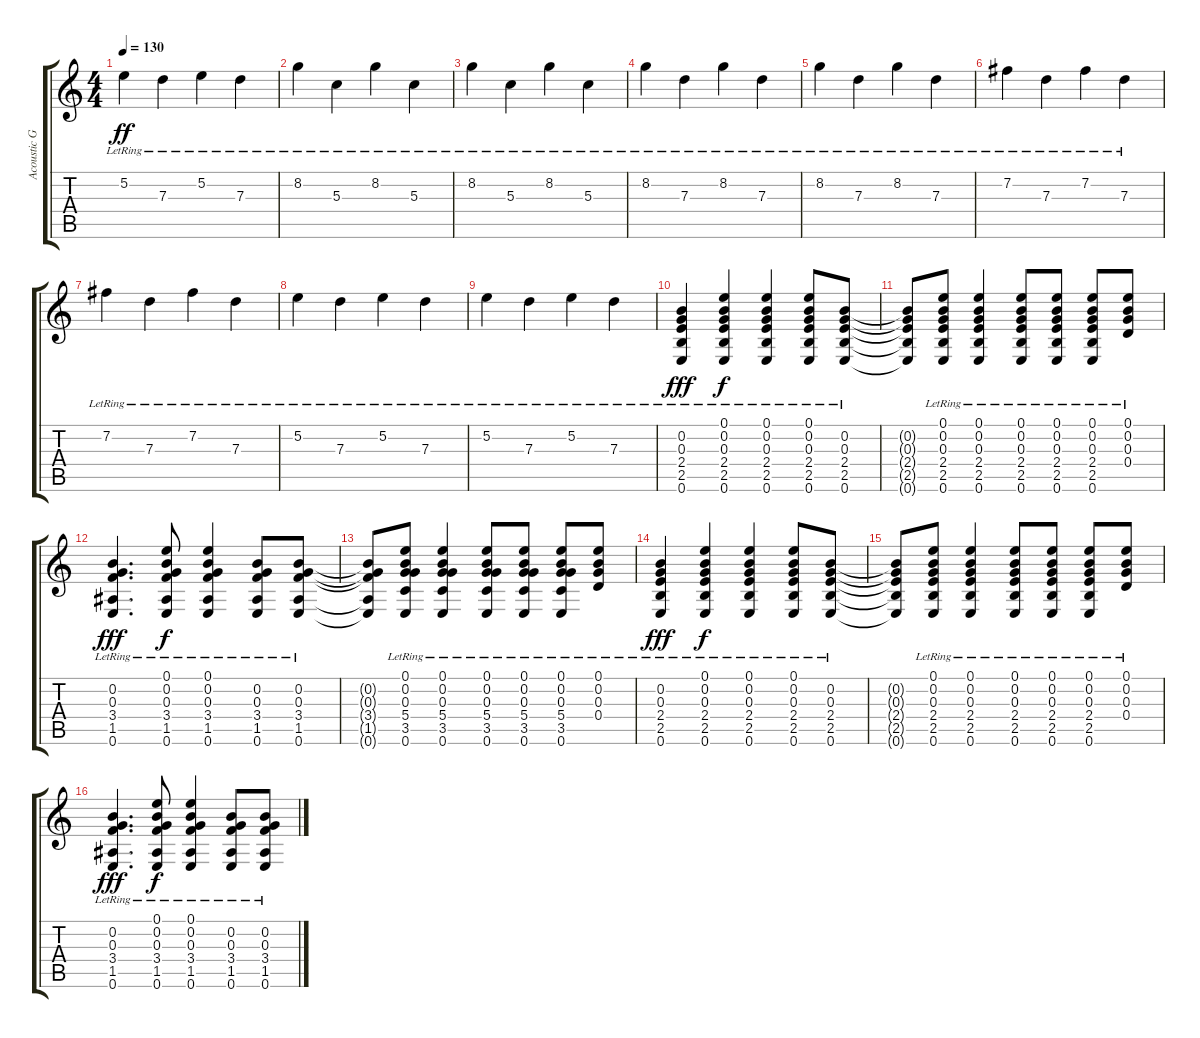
\track ("Acoustic Guitar 1" "Acoustic G") {instrument acousticguitarsteel}
\staff {score tabs}
\tuning (E4 B3 G3 D3 A2 E2) {hide}
\ts (4 4)
\tempo 130
\clef g2
\ks c
5.2{lr}.4{dy ff} 7.3{lr}.4 5.2{lr}.4 7.3{lr}.4 |
8.2{lr}.4 5.3{lr}.4 8.2{lr}.4 5.3{lr}.4 |
8.2{lr}.4 5.3{lr}.4 8.2{lr}.4 5.3{lr}.4 |
8.2{lr}.4 7.3{lr}.4 8.2{lr}.4 7.3{lr}.4 |
8.2{lr}.4 7.3{lr}.4 8.2{lr}.4 7.3{lr}.4 |
7.2{lr}.4 7.3{lr}.4 7.2{lr}.4 7.3{lr}.4 |
7.2{lr}.4 7.3{lr}.4 7.2{lr}.4 7.3{lr}.4 |
5.2{lr}.4 7.3{lr}.4 5.2{lr}.4 7.3{lr}.4 |
5.2{lr}.4 7.3{lr}.4 5.2{lr}.4 7.3{lr}.4 |
(0.2 0.3{lr} 2.4{lr} 2.5{lr} 0.6{lr}).4{dy fff} (0.1{lr} 0.2{lr} 0.3{lr} 2.4{lr} 2.5{lr} 0.6{lr}).4{dy f} (0.1{lr} 0.2{lr} 0.3{lr} 2.4{lr} 2.5{lr} 0.6{lr}).4 (0.1{lr} 0.2{lr} 0.3{lr} 2.4{lr} 2.5{lr} 0.6{lr}).8 (0.2{lr} 0.3{lr} 2.4{lr} 2.5{lr} 0.6{lr}).8 |
(0.2{t} 0.3{t} 2.4{t} 2.5{t} 0.6{t}).8 (0.1{lr} 0.2{lr} 0.3{lr} 2.4{lr} 2.5{lr} 0.6{lr}).8 (0.1{lr} 0.2{lr} 0.3{lr} 2.4{lr} 2.5{lr} 0.6{lr}).4 (0.1{lr} 0.2{lr} 0.3{lr} 2.4{lr} 2.5{lr} 0.6{lr}).8 (0.1{lr} 0.2{lr} 0.3{lr} 2.4{lr} 2.5{lr} 0.6{lr}).8 (0.1{lr} 0.2{lr} 0.3{lr} 2.4{lr} 2.5{lr} 0.6{lr}).8 (0.1{lr} 0.2{lr} 0.3{lr} 0.4{lr}).8 |
(0.2 0.3{lr} 3.4{lr} 1.5{lr} 0.6{lr}).4{d dy fff} (0.1{lr} 0.2{lr} 0.3{lr} 3.4{lr} 1.5{lr} 0.6{lr}).8{dy f} (0.1{lr} 0.2{lr} 0.3{lr} 3.4{lr} 1.5{lr} 0.6{lr}).4 (0.2{lr} 0.3{lr} 3.4{lr} 1.5{lr} 0.6{lr}).8 (0.2{lr} 0.3{lr} 3.4{lr} 1.5{lr} 0.6{lr}).8 |
(0.2{t} 0.3{t} 3.4{t} 1.5{t} 0.6{t}).8 (0.1{lr} 0.2{lr} 0.3{lr} 5.4{lr} 3.5{lr} 0.6{lr}).8 (0.1{lr} 0.2{lr} 0.3{lr} 5.4{lr} 3.5{lr} 0.6{lr}).4 (0.1{lr} 0.2{lr} 0.3{lr} 5.4{lr} 3.5{lr} 0.6{lr}).8 (0.1{lr} 0.2{lr} 0.3{lr} 5.4{lr} 3.5{lr} 0.6{lr}).8 (0.1{lr} 0.2{lr} 0.3{lr} 5.4{lr} 3.5{lr} 0.6{lr}).8 (0.1{lr} 0.2{lr} 0.3{lr} 0.4{lr}).8 |
(0.2 0.3{lr} 2.4{lr} 2.5{lr} 0.6{lr}).4{dy fff} (0.1{lr} 0.2{lr} 0.3{lr} 2.4{lr} 2.5{lr} 0.6{lr}).4{dy f} (0.1{lr} 0.2{lr} 0.3{lr} 2.4{lr} 2.5{lr} 0.6{lr}).4 (0.1{lr} 0.2{lr} 0.3{lr} 2.4{lr} 2.5{lr} 0.6{lr}).8 (0.2{lr} 0.3{lr} 2.4{lr} 2.5{lr} 0.6{lr}).8 |
(0.2{t} 0.3{t} 2.4{t} 2.5{t} 0.6{t}).8 (0.1{lr} 0.2{lr} 0.3{lr} 2.4{lr} 2.5{lr} 0.6{lr}).8 (0.1{lr} 0.2{lr} 0.3{lr} 2.4{lr} 2.5{lr} 0.6{lr}).4 (0.1{lr} 0.2{lr} 0.3{lr} 2.4{lr} 2.5{lr} 0.6{lr}).8 (0.1{lr} 0.2{lr} 0.3{lr} 2.4{lr} 2.5{lr} 0.6{lr}).8 (0.1{lr} 0.2{lr} 0.3{lr} 2.4{lr} 2.5{lr} 0.6{lr}).8 (0.1{lr} 0.2{lr} 0.3{lr} 0.4{lr}).8 |
(0.2 0.3{lr} 3.4{lr} 1.5{lr} 0.6{lr}).4{d dy fff} (0.1{lr} 0.2{lr} 0.3{lr} 3.4{lr} 1.5{lr} 0.6{lr}).8{dy f} (0.1{lr} 0.2{lr} 0.3{lr} 3.4{lr} 1.5{lr} 0.6{lr}).4 (0.2{lr} 0.3{lr} 3.4{lr} 1.5{lr} 0.6{lr}).8 (0.2{lr} 0.3{lr} 3.4{lr} 1.5{lr} 0.6{lr}).8
